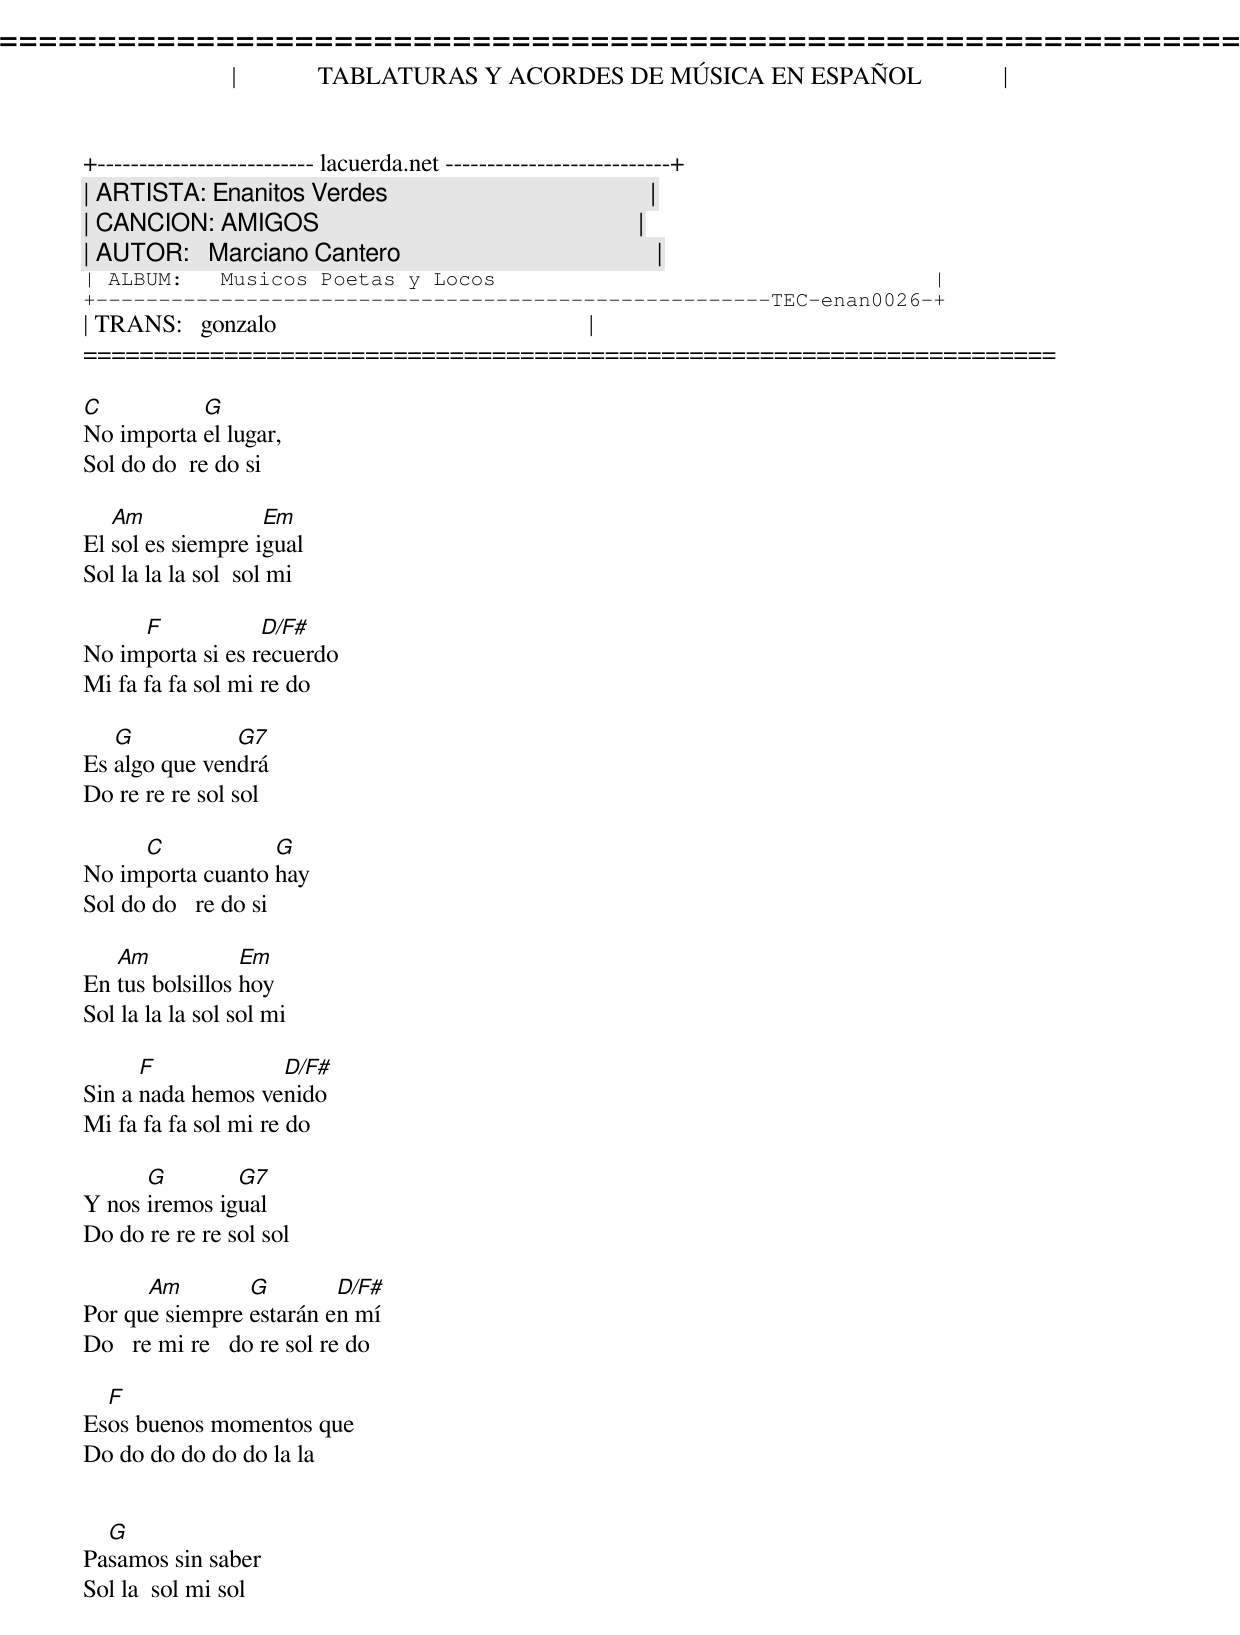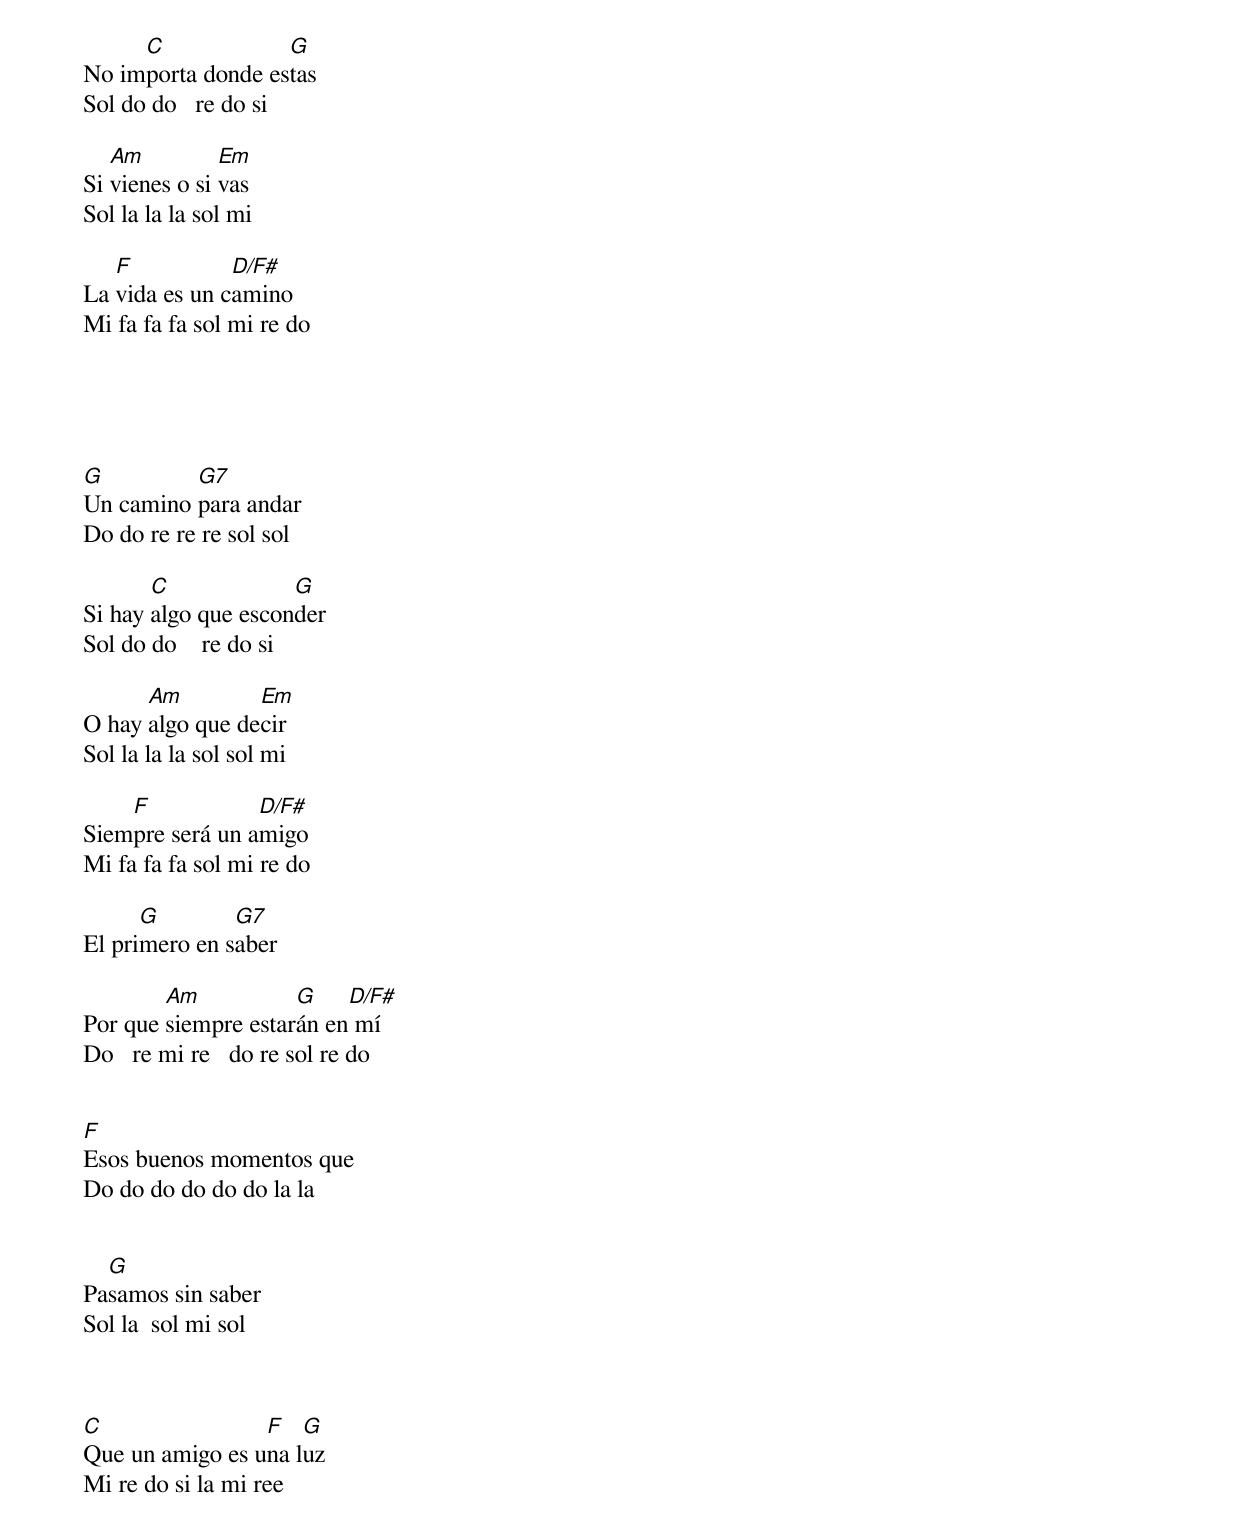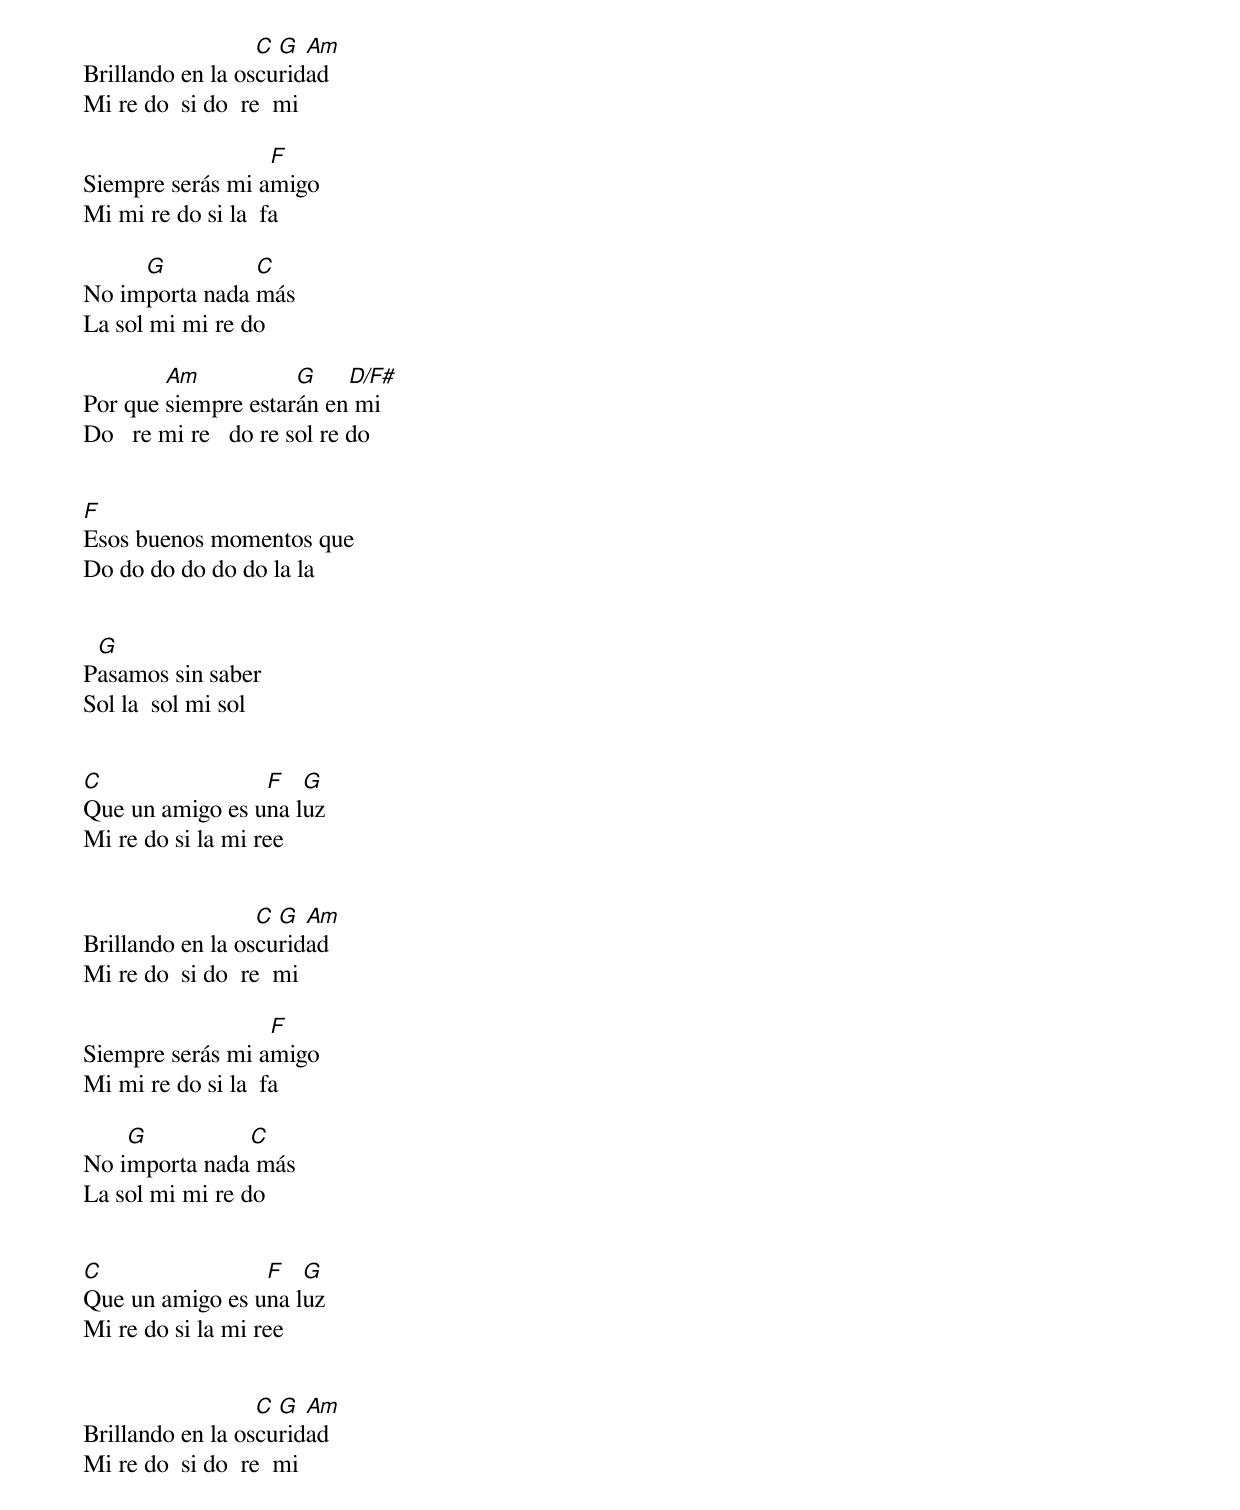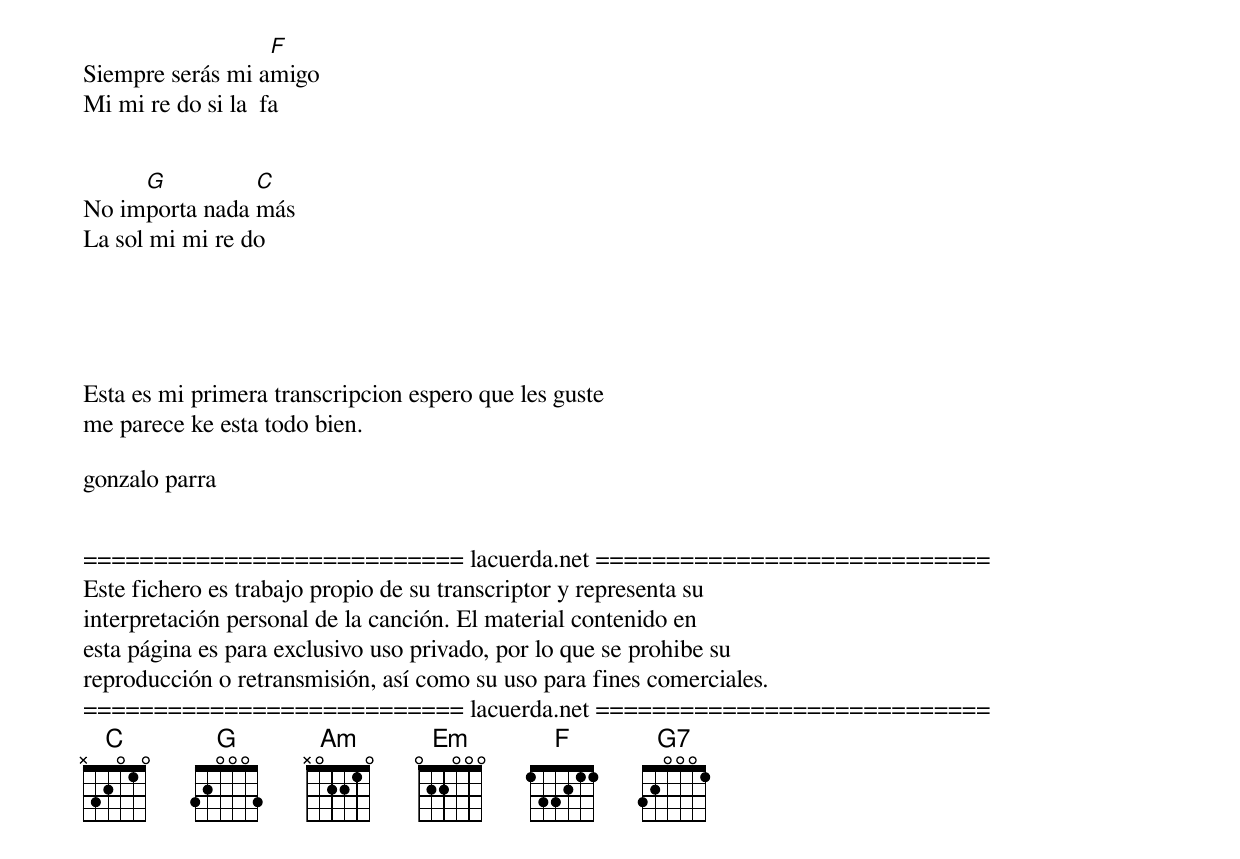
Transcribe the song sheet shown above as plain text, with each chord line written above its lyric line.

=====================================================================
|             TABLATURAS Y ACORDES DE MÚSICA EN ESPAÑOL             |
+-------------------------- lacuerda.net ---------------------------+
| ARTISTA: Enanitos Verdes                                          |
| CANCION: AMIGOS                                                   |
| AUTOR:   Marciano Cantero                                         |
| ALBUM:   Musicos Poetas y Locos                                   |
+------------------------------------------------------TEC-enan0026-+
| TRANS:   gonzalo                                                  |
=====================================================================

C          G
No importa el lugar,
Sol do do  re do si

   Am              Em
El sol es siempre igual
Sol la la la sol  sol mi

     F            D/F#
No importa si es recuerdo
Mi fa fa fa sol mi re do

   G           G7
Es algo que vendrá
Do re re re sol sol

     C            G
No importa cuanto hay
Sol do do   re do si

   Am            Em
En tus bolsillos hoy
Sol la la la sol sol mi

      F            D/F#
Sin a nada hemos venido
Mi fa fa fa sol mi re do

      G        G7
Y nos iremos igual
Do do re re re sol sol

      Am        G        D/F#
Por que siempre estarán en mí
Do   re mi re   do re sol re do

  F
Esos buenos momentos que
Do do do do do do la la


  G
Pasamos sin saber
Sol la  sol mi sol


     C             G
No importa donde estas
Sol do do   re do si

   Am          Em
Si vienes o si vas
Sol la la la sol mi

   F           D/F#
La vida es un camino
Mi fa fa fa sol mi re do





G         G7
Un camino para andar
Do do re re re sol sol

       C             G
Si hay algo que esconder
Sol do do    re do si

      Am         Em
O hay algo que decir
Sol la la la sol sol mi

    F            D/F#
Siempre será un amigo
Mi fa fa fa sol mi re do

      G        G7
El primero en saber

        Am           G    D/F#
Por que siempre estarán en mí
Do   re mi re   do re sol re do


F
Esos buenos momentos que
Do do do do do do la la


  G
Pasamos sin saber
Sol la  sol mi sol



C                F   G
Que un amigo es una luz
Mi re do si la mi ree

                  C G  Am
Brillando en la oscuridad
Mi re do  si do  re  mi

                  F
Siempre serás mi amigo
Mi mi re do si la  fa

     G          C
No importa nada más
La sol mi mi re do

        Am           G    D/F#
Por que siempre estarán en mi
Do   re mi re   do re sol re do


F
Esos buenos momentos que
Do do do do do do la la


 G
Pasamos sin saber
Sol la  sol mi sol


C                F   G
Que un amigo es una luz
Mi re do si la mi ree


                  C G  Am
Brillando en la oscuridad
Mi re do  si do  re  mi

                  F
Siempre serás mi amigo
Mi mi re do si la  fa

    G          C
No importa nada más
La sol mi mi re do


C                F   G
Que un amigo es una luz
Mi re do si la mi ree


                  C G  Am
Brillando en la oscuridad
Mi re do  si do  re  mi

                  F
Siempre serás mi amigo
Mi mi re do si la  fa


     G          C
No importa nada más
La sol mi mi re do





Esta es mi primera transcripcion espero que les guste
me parece ke esta todo bien.

gonzalo parra


=========================== lacuerda.net ============================
Este fichero es trabajo propio de su transcriptor y representa su
interpretación personal de la canción. El material contenido en
esta página es para exclusivo uso privado, por lo que se prohibe su
reproducción o retransmisión, así como su uso para fines comerciales.
=========================== lacuerda.net ============================
